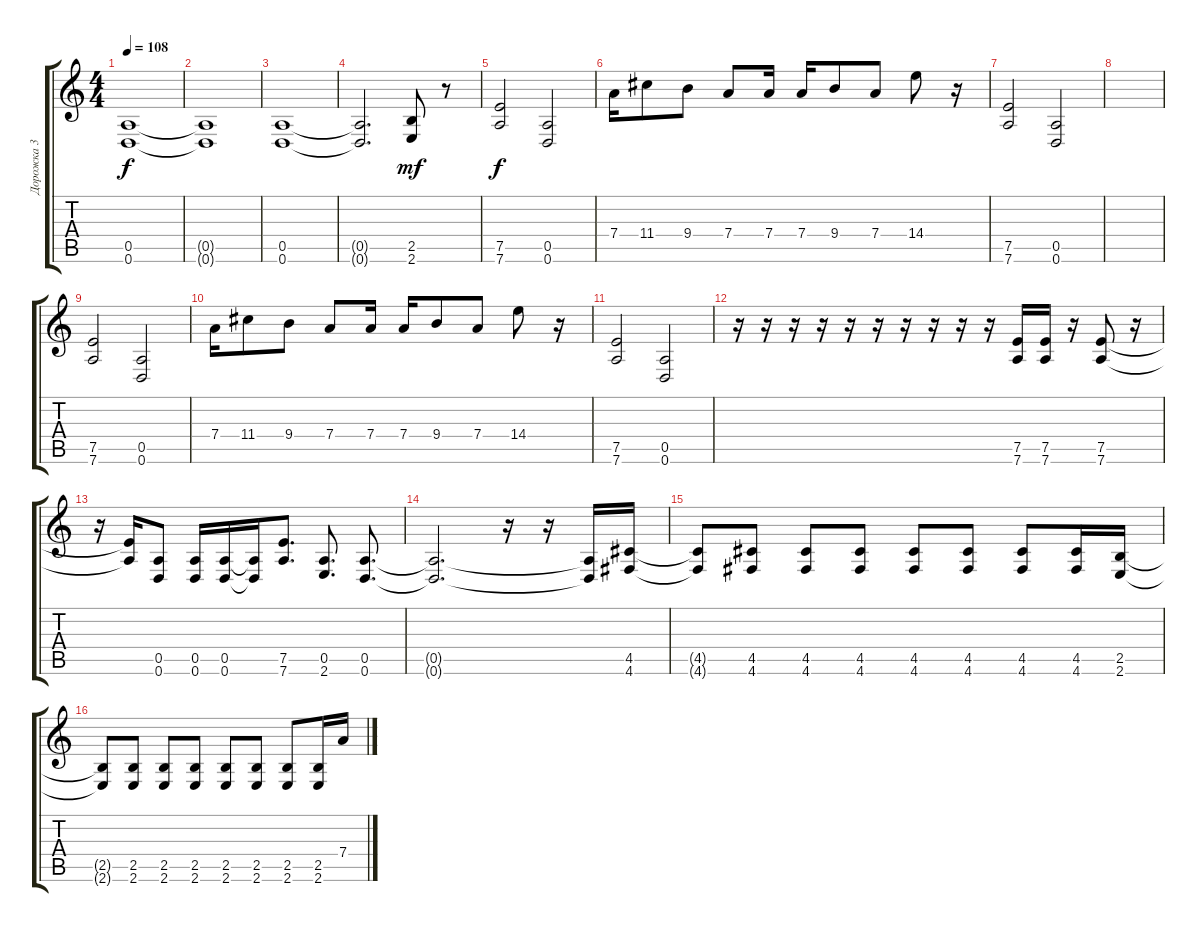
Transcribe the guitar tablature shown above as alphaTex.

\track ("Дорожка 3" "Дорожка 3") {instrument overdrivenguitar}
\staff {score tabs}
\tuning (E4 B3 G3 D3 A2 D2) {hide}
\ts (4 4)
\tempo 108
\clef g2
\ks c
(0.5 0.6).1{dy f} |
(0.5{t} 0.6{t}).1 |
(0.5 0.6).1 |
(0.5{t} 0.6{t}).2{d} (2.5 2.6).8{dy mf} r.8 |
(7.5 7.6).2{dy f} (0.5 0.6).2 |
7.4.16 11.4.8 9.4.8 7.4.8 7.4.16 7.4.16 9.4.8 7.4.8 14.4.8 r.16 |
(7.5 7.6).2 (0.5 0.6).2 |
|
(7.5 7.6).2 (0.5 0.6).2 |
7.4.16 11.4.8 9.4.8 7.4.8 7.4.16 7.4.16 9.4.8 7.4.8 14.4.8 r.16 |
(7.5 7.6).2 (0.5 0.6).2 |
r.16 r.16 r.16 r.16 r.16 r.16 r.16 r.16 r.16 r.16 (7.5 7.6).16 (7.5 7.6).16 r.16 (7.5 7.6).8 r.16 |
r.16 (7.5{t} 7.6{t}).16 (0.5 0.6).8 (0.5 0.6).16 (0.5 0.6).16 (0.5{t} 0.6{t}).16 (7.5 7.6).8{d} (0.5 2.6).8{d} (0.5 0.6).8{d} |
(0.5{t} 0.6{t}).2{d} r.16 r.16 (0.5{t} 0.6{t}).16 (4.5 4.6).16 |
(4.5{t} 4.6{t}).8 (4.5 4.6).8 (4.5 4.6).8 (4.5 4.6).8 (4.5 4.6).8 (4.5 4.6).8 (4.5 4.6).8 (4.5 4.6).16 (2.5 2.6).16 |
(2.5{t} 2.6{t}).8 (2.5 2.6).8 (2.5 2.6).8 (2.5 2.6).8 (2.5 2.6).8 (2.5 2.6).8 (2.5 2.6).8 (2.5 2.6).16 7.4.16
